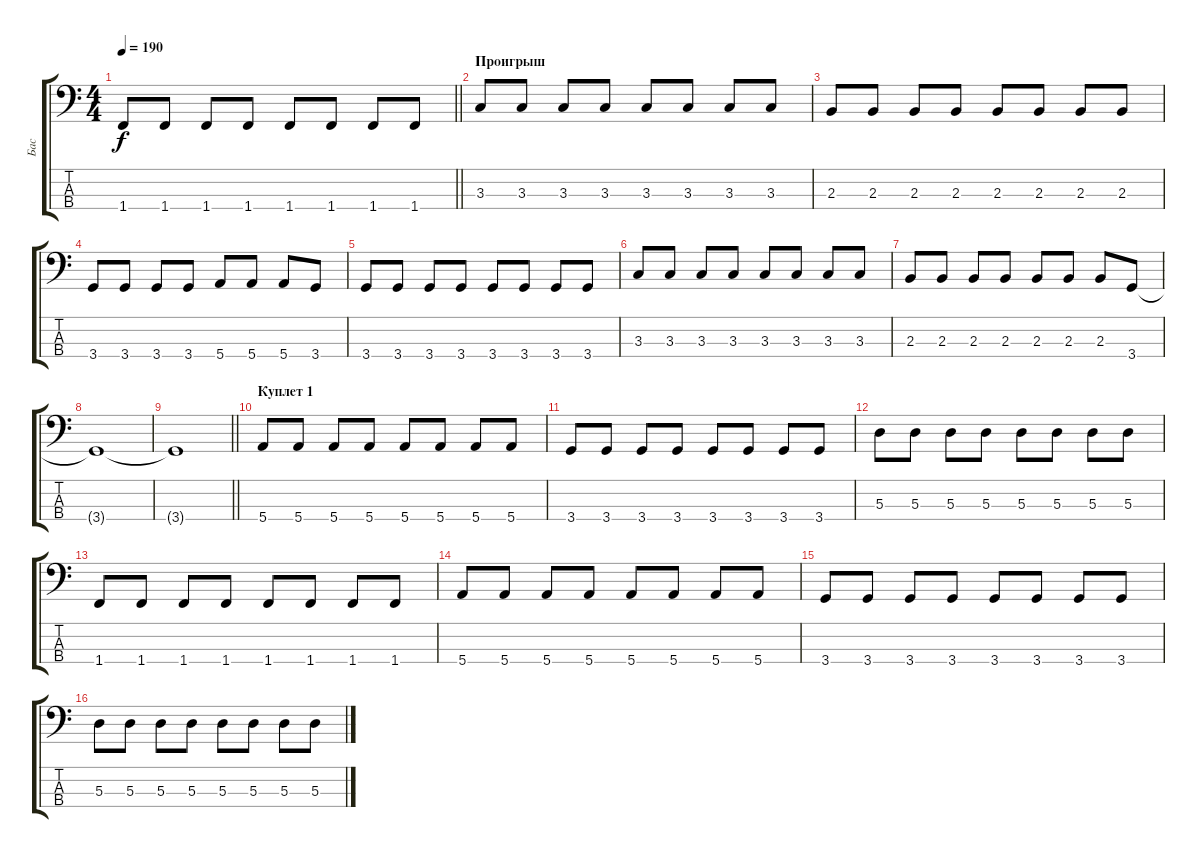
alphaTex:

\track ("Бас" "Бас") {instrument electricbassfinger}
\staff {score tabs}
\tuning (G2 D2 A1 E1) {hide}
\ts (4 4)
\tempo 190
\clef f4
\barLineRight lightlight
\ks c
1.4.8{dy f} 1.4.8 1.4.8 1.4.8 1.4.8 1.4.8 1.4.8 1.4.8 |
\section ("" "Проигрыш")
3.3.8 3.3.8 3.3.8 3.3.8 3.3.8 3.3.8 3.3.8 3.3.8 |
2.3.8 2.3.8 2.3.8 2.3.8 2.3.8 2.3.8 2.3.8 2.3.8 |
3.4.8 3.4.8 3.4.8 3.4.8 5.4.8 5.4.8 5.4.8 3.4.8 |
3.4.8 3.4.8 3.4.8 3.4.8 3.4.8 3.4.8 3.4.8 3.4.8 |
3.3.8 3.3.8 3.3.8 3.3.8 3.3.8 3.3.8 3.3.8 3.3.8 |
2.3.8 2.3.8 2.3.8 2.3.8 2.3.8 2.3.8 2.3.8 3.4.8 |
3.4{t}.1 |
\barLineRight lightlight
3.4{t}.1 |
\section ("" "Куплет 1")
5.4.8 5.4.8 5.4.8 5.4.8 5.4.8 5.4.8 5.4.8 5.4.8 |
3.4.8 3.4.8 3.4.8 3.4.8 3.4.8 3.4.8 3.4.8 3.4.8 |
5.3.8 5.3.8 5.3.8 5.3.8 5.3.8 5.3.8 5.3.8 5.3.8 |
1.4.8 1.4.8 1.4.8 1.4.8 1.4.8 1.4.8 1.4.8 1.4.8 |
5.4.8 5.4.8 5.4.8 5.4.8 5.4.8 5.4.8 5.4.8 5.4.8 |
3.4.8 3.4.8 3.4.8 3.4.8 3.4.8 3.4.8 3.4.8 3.4.8 |
5.3.8 5.3.8 5.3.8 5.3.8 5.3.8 5.3.8 5.3.8 5.3.8
